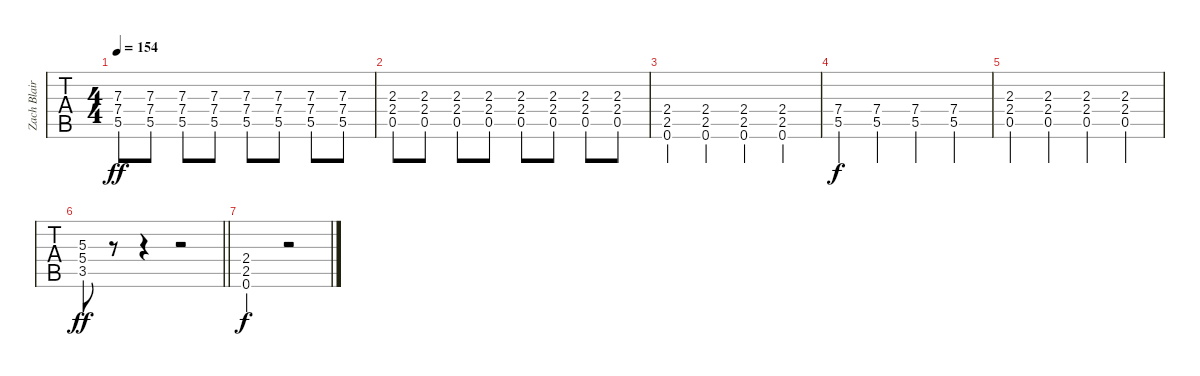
\track ("Zach Blair - Guitar One" "Zach Blair") {instrument distortionguitar}
\staff {tabs}
\tuning (Eb4 Bb3 Gb3 Db3 Ab2 Eb2) {hide}
\ts (4 4)
\tempo 154
\clef g2
\ks db
(7.3 7.4 5.5).8{dy ff} (7.3 7.4 5.5).8 (7.3 7.4 5.5).8 (7.3 7.4 5.5).8 (7.3 7.4 5.5).8 (7.3 7.4 5.5).8 (7.3 7.4 5.5).8 (7.3 7.4 5.5).8 |
(2.3 2.4 0.5).8 (2.3 2.4 0.5).8 (2.3 2.4 0.5).8 (2.3 2.4 0.5).8 (2.3 2.4 0.5).8 (2.3 2.4 0.5).8 (2.3 2.4 0.5).8 (2.3 2.4 0.5).8 |
(2.4 2.5 0.6).4 (2.4 2.5 0.6).4 (2.4 2.5 0.6).4 (2.4 2.5 0.6).4 |
(7.4 5.5).4{dy f} (7.4 5.5).4 (7.4 5.5).4 (7.4 5.5).4 |
(2.3 2.4 0.5).4 (2.3 2.4 0.5).4 (2.3 2.4 0.5).4 (2.3 2.4 0.5).4 |
\barLineRight lightlight
(5.3 5.4 3.5).8{dy ff} r.8 r.4 r.2 |
(2.4 2.5 0.6).2{dy f} r.2
